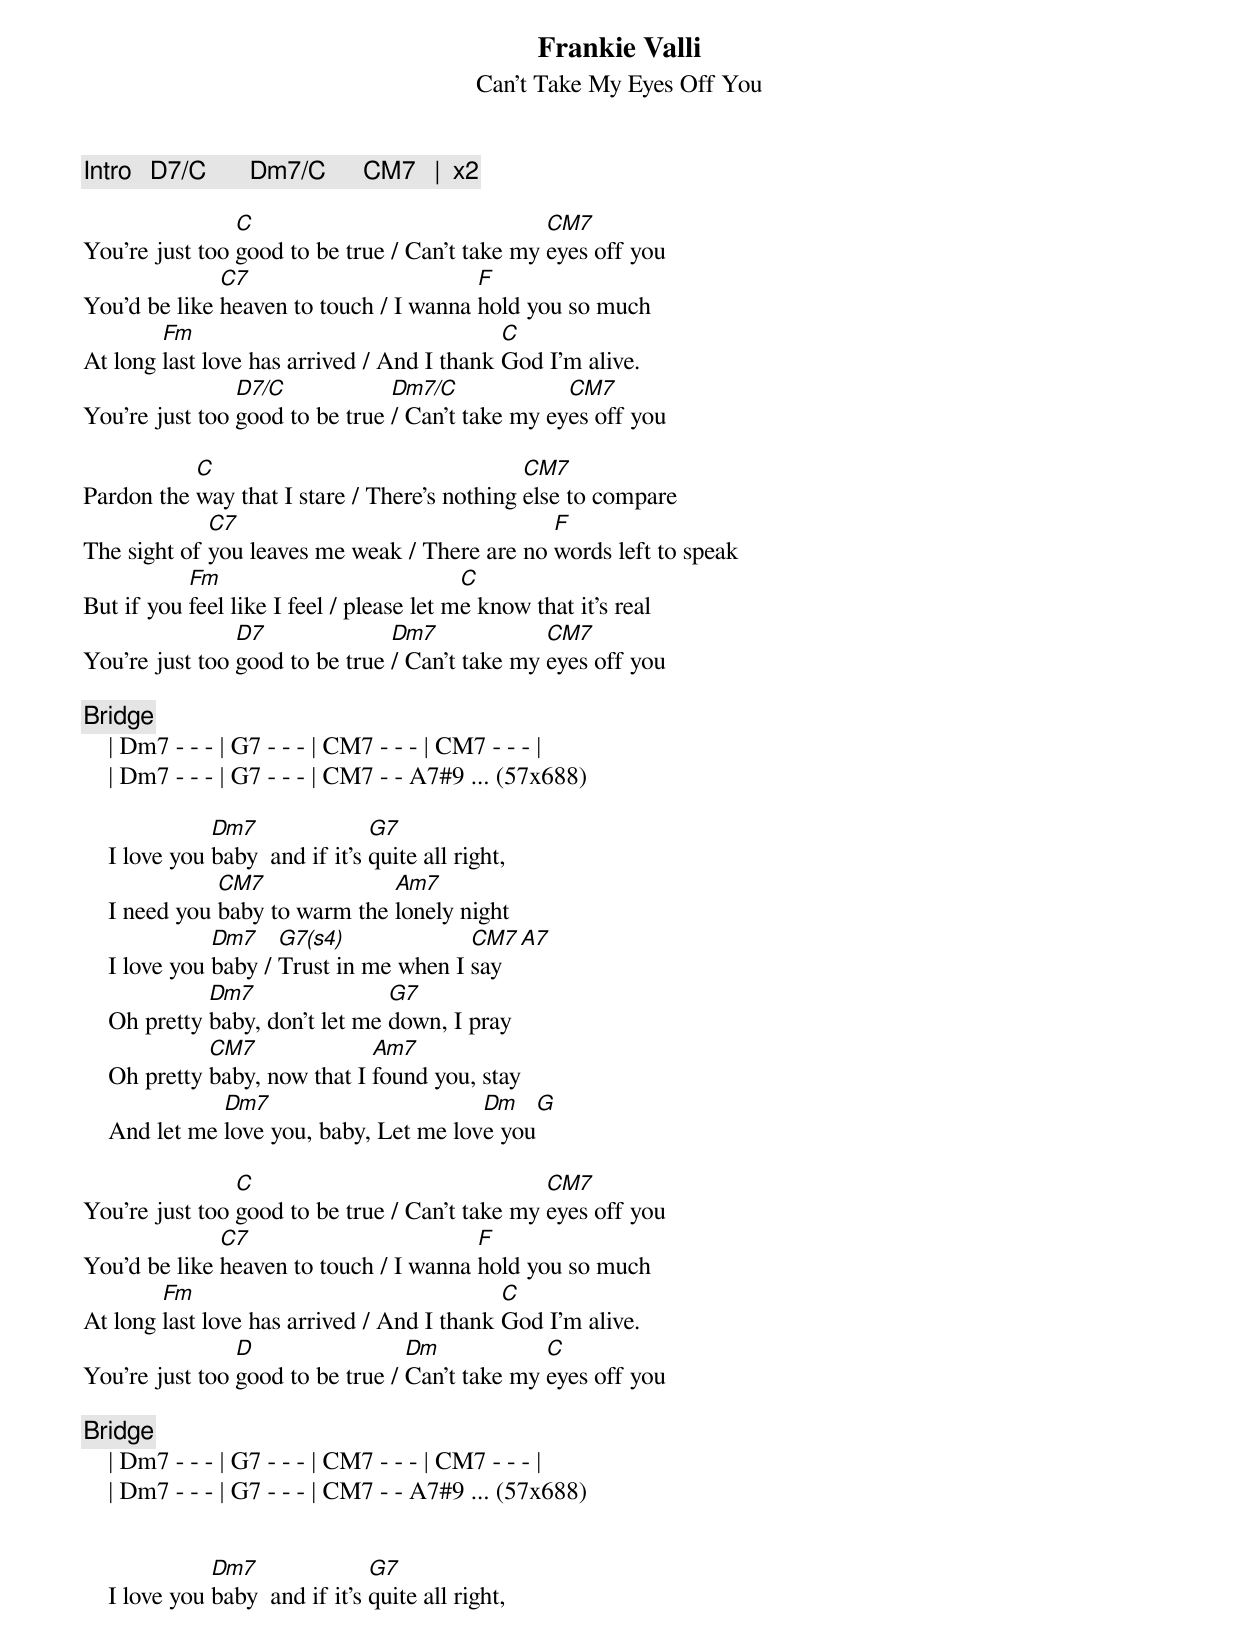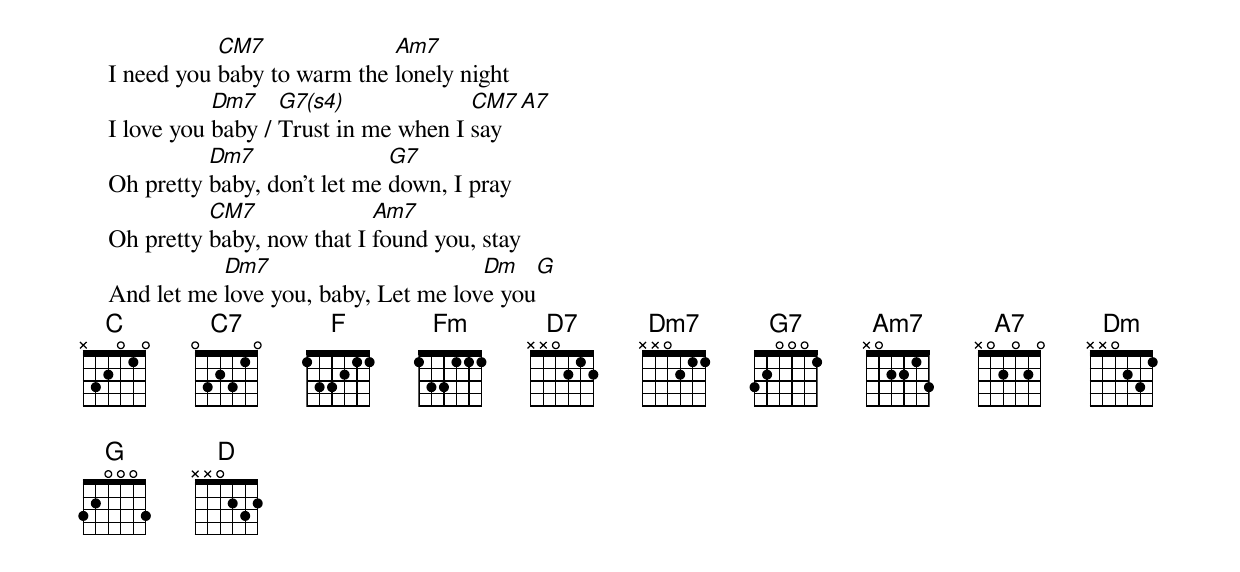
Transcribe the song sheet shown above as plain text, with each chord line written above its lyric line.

Frankie Valli
Can't Take My Eyes Off You

[Intro]   D7/C       Dm7/C      CM7   |  x2

                C                               CM7
You're just too good to be true / Can't take my eyes off you
              C7                        F
You'd be like heaven to touch / I wanna hold you so much
        Fm                                  C
At long last love has arrived / And I thank God I'm alive.
                D7/C            Dm7/C             CM7
You're just too good to be true / Can't take my eyes off you

           C                                  CM7
Pardon the way that I stare / There's nothing else to compare
             C7                                F
The sight of you leaves me weak / There are no words left to speak
           Fm                             C
But if you feel like I feel / please let me know that it's real
                D7              Dm7             CM7
You're just too good to be true / Can't take my eyes off you

    [Bridge]
    | Dm7 - - - | G7 - - - | CM7 - - - | CM7 - - - |
    | Dm7 - - - | G7 - - - | CM7 - - A7#9 ... (57x688)

               Dm7               G7
    I love you baby  and if it's quite all right,
               CM7              Am7
    I need you baby to warm the lonely night
               Dm7    G7(s4)             CM7       A7
    I love you baby / Trust in me when I say
              Dm7                G7
    Oh pretty baby, don't let me down, I pray
              CM7              Am7
    Oh pretty baby, now that I found you, stay
               Dm7                       Dm        G
    And let me love you, baby, Let me love you

                C                               CM7
You're just too good to be true / Can't take my eyes off you
              C7                        F
You'd be like heaven to touch / I wanna hold you so much
        Fm                                  C
At long last love has arrived / And I thank God I'm alive.
                D                 Dm            C
You're just too good to be true / Can't take my eyes off you

    [Bridge]
    | Dm7 - - - | G7 - - - | CM7 - - - | CM7 - - - |
    | Dm7 - - - | G7 - - - | CM7 - - A7#9 ... (57x688)


               Dm7               G7
    I love you baby  and if it's quite all right,
               CM7              Am7
    I need you baby to warm the lonely night
               Dm7    G7(s4)             CM7       A7
    I love you baby / Trust in me when I say
              Dm7                G7
    Oh pretty baby, don't let me down, I pray
              CM7              Am7
    Oh pretty baby, now that I found you, stay
               Dm7                       Dm        G
    And let me love you, baby, Let me love you
